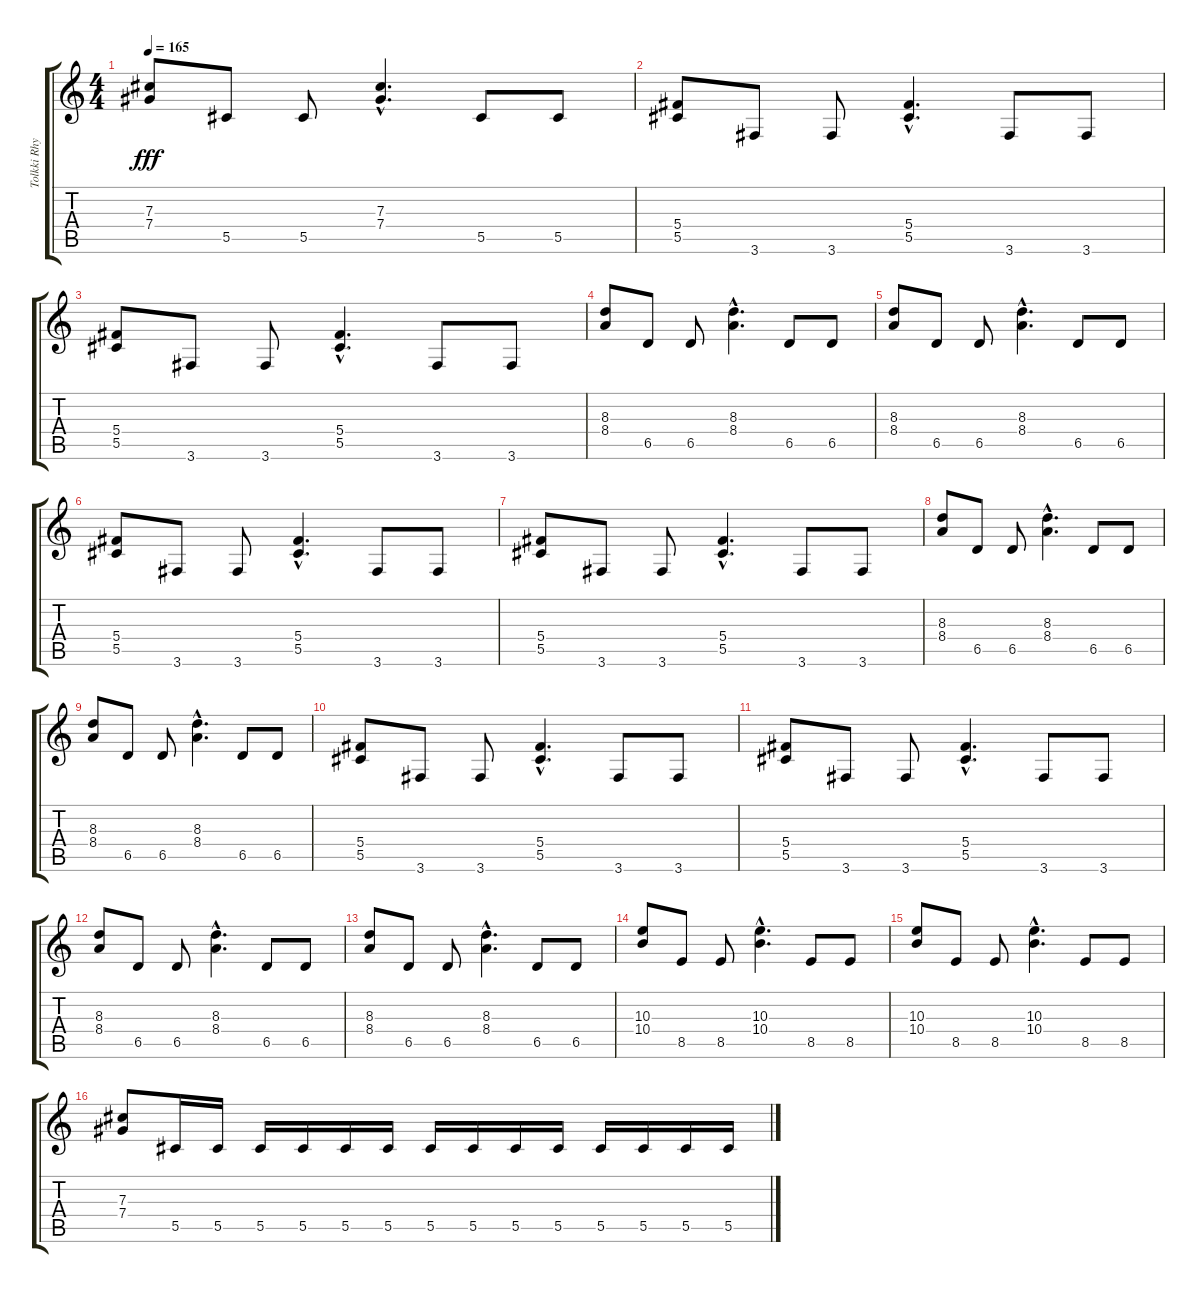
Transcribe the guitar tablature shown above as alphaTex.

\track ("Tolkki Rhythm" "Tolkki Rhy") {instrument distortionguitar}
\staff {score tabs}
\tuning (Eb4 Bb3 Gb3 Db3 Ab2 Eb2) {hide}
\ts (4 4)
\tempo 165
\clef g2
\ks c
(7.3 7.4).8{dy fff} 5.5.8 5.5.8 (7.3{hac} 7.4{hac}).4{d} 5.5.8 5.5.8 |
(5.4 5.5).8 3.6.8 3.6.8 (5.4{hac} 5.5{hac}).4{d} 3.6.8 3.6.8 |
(5.4 5.5).8 3.6.8 3.6.8 (5.4{hac} 5.5{hac}).4{d} 3.6.8 3.6.8 |
(8.3 8.4).8 6.5.8 6.5.8 (8.3{hac} 8.4{hac}).4{d} 6.5.8 6.5.8 |
(8.3 8.4).8 6.5.8 6.5.8 (8.3{hac} 8.4{hac}).4{d} 6.5.8 6.5.8 |
(5.4 5.5).8 3.6.8 3.6.8 (5.4{hac} 5.5{hac}).4{d} 3.6.8 3.6.8 |
(5.4 5.5).8 3.6.8 3.6.8 (5.4{hac} 5.5{hac}).4{d} 3.6.8 3.6.8 |
(8.3 8.4).8 6.5.8 6.5.8 (8.3{hac} 8.4{hac}).4{d} 6.5.8 6.5.8 |
(8.3 8.4).8 6.5.8 6.5.8 (8.3{hac} 8.4{hac}).4{d} 6.5.8 6.5.8 |
(5.4 5.5).8 3.6.8 3.6.8 (5.4{hac} 5.5{hac}).4{d} 3.6.8 3.6.8 |
(5.4 5.5).8 3.6.8 3.6.8 (5.4{hac} 5.5{hac}).4{d} 3.6.8 3.6.8 |
(8.3 8.4).8 6.5.8 6.5.8 (8.3{hac} 8.4{hac}).4{d} 6.5.8 6.5.8 |
(8.3 8.4).8 6.5.8 6.5.8 (8.3{hac} 8.4{hac}).4{d} 6.5.8 6.5.8 |
(10.3 10.4).8 8.5.8 8.5.8 (10.3{hac} 10.4{hac}).4{d} 8.5.8 8.5.8 |
(10.3 10.4).8 8.5.8 8.5.8 (10.3{hac} 10.4{hac}).4{d} 8.5.8 8.5.8 |
(7.3 7.4).8 5.5.16 5.5.16 5.5.16 5.5.16 5.5.16 5.5.16 5.5.16 5.5.16 5.5.16 5.5.16 5.5.16 5.5.16 5.5.16 5.5.16
